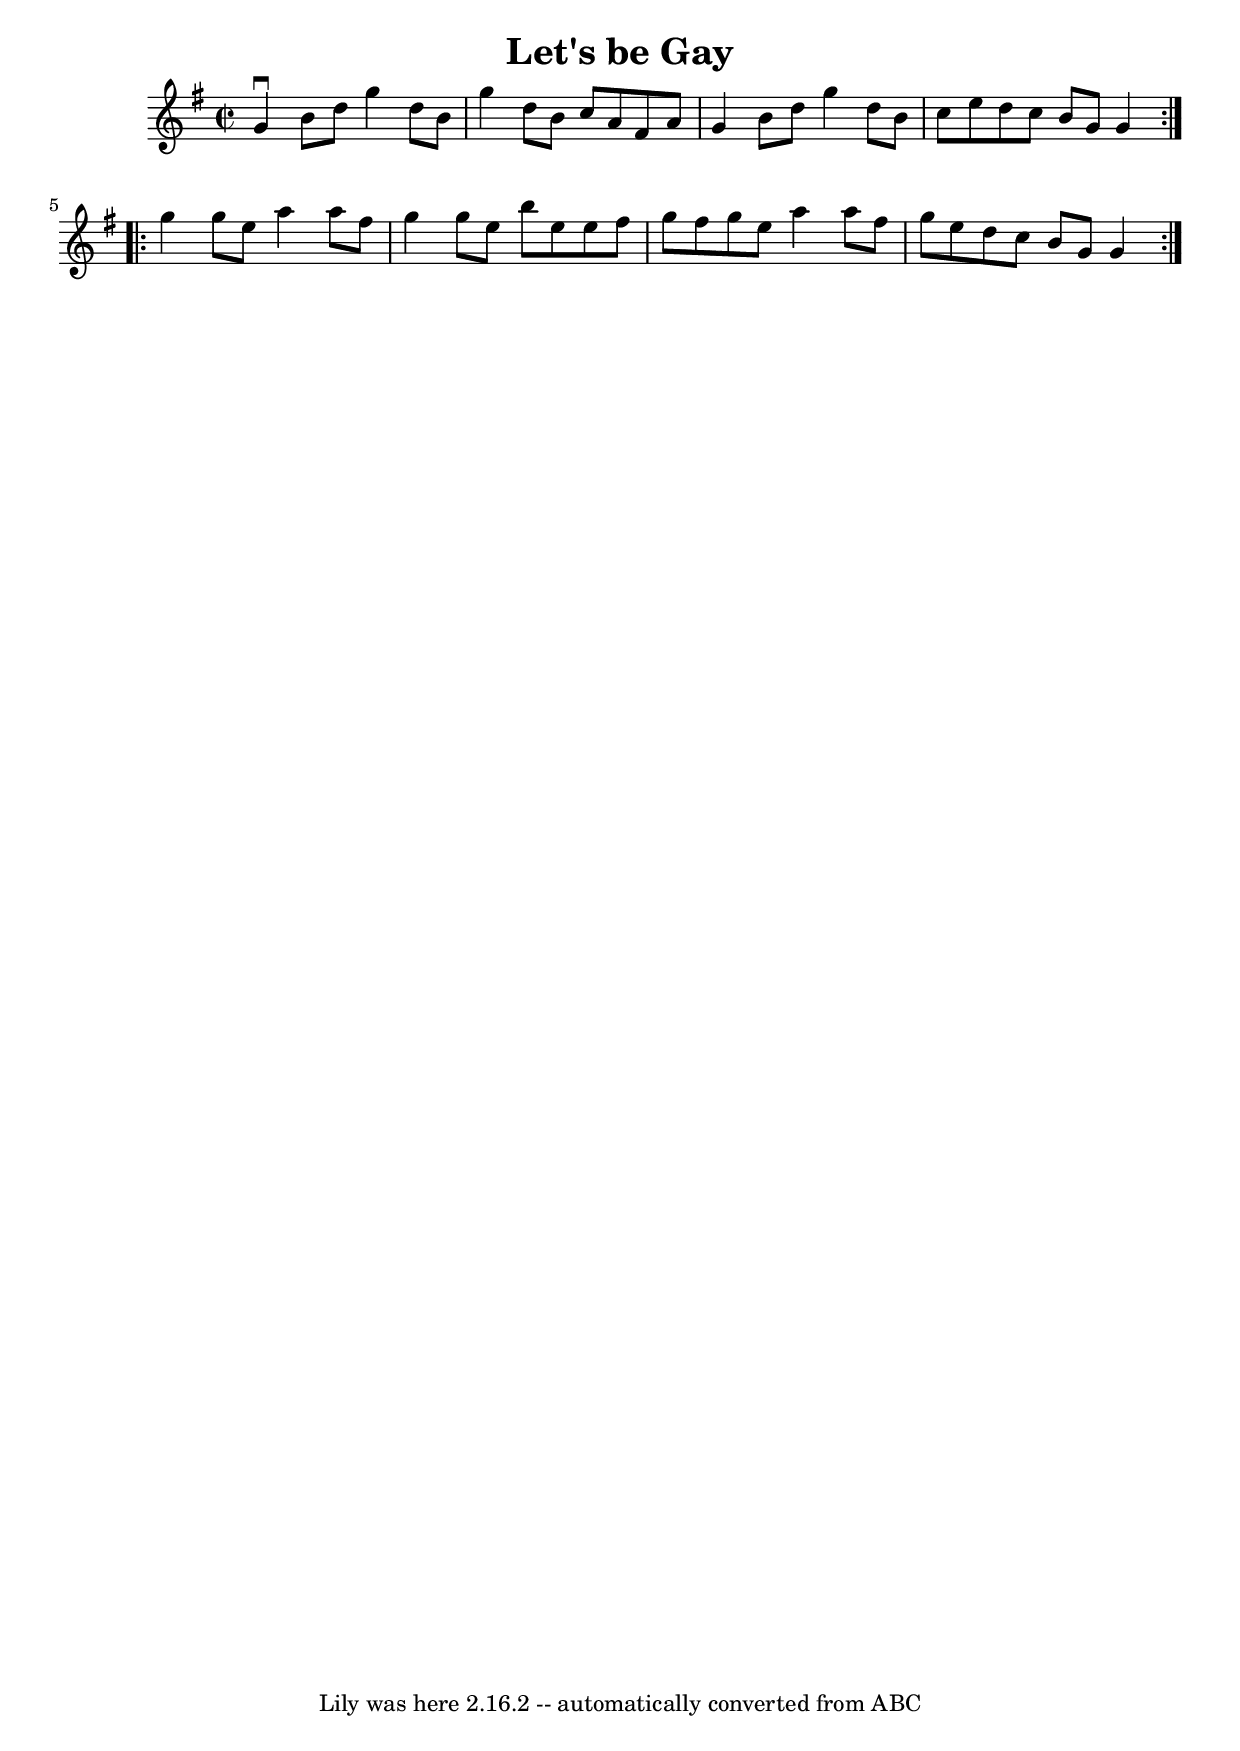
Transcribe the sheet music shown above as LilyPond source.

\version "2.7.40"
\header {
	book = "Ryan's Mammoth Collection"
	crossRefNumber = "1"
	footnotes = "\\\\163"
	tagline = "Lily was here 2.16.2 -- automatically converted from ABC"
	title = "Let's be Gay"
}
voicedefault =  {
\set Score.defaultBarType = "empty"

\repeat volta 2 {
\override Staff.TimeSignature #'style = #'C
 \time 2/2 \key g \major   g'4 ^\downbow   b'8    d''8    g''4    d''8    b'8   
 \bar "|"   g''4    d''8    b'8    c''8    a'8    fis'8    a'8    \bar "|"   
g'4    b'8    d''8    g''4    d''8    b'8    \bar "|"   c''8    e''8    d''8    
c''8    b'8    g'8    g'4    } \repeat volta 2 {     g''4    g''8    e''8    
a''4    a''8    fis''8    \bar "|"   g''4    g''8    e''8    b''8    e''8    
e''8    fis''8    \bar "|"   g''8    fis''8    g''8    e''8    a''4    a''8    
fis''8    \bar "|"   g''8    e''8    d''8    c''8    b'8    g'8    g'4    }   
}

\score{
    <<

	\context Staff="default"
	{
	    \voicedefault 
	}

    >>
	\layout {
	}
	\midi {}
}
